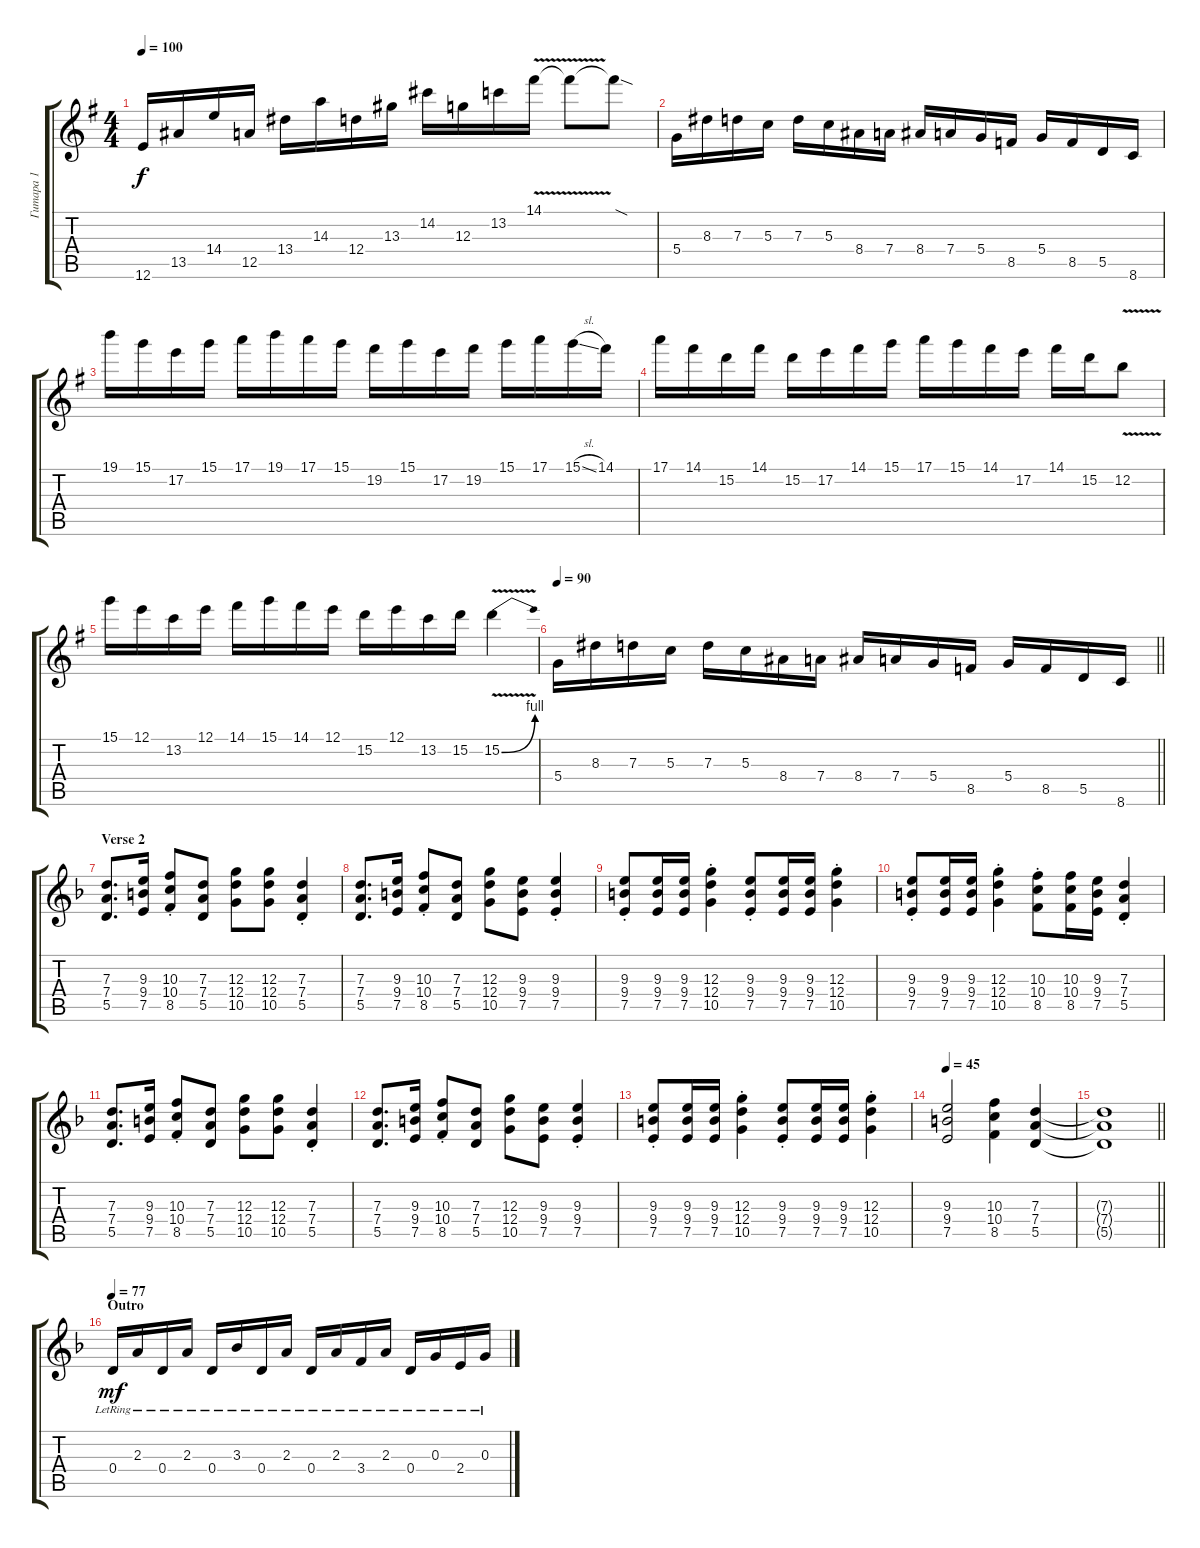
\track ("Гитара 1" "Гитара 1") {instrument distortionguitar}
\staff {score tabs}
\tuning (E4 B3 G3 D3 A2 E2) {hide}
\ts (4 4)
\tempo 100
\clef g2
\ks eminor
12.6.16{dy f} 13.5.16 14.4.16 12.5.16 13.4.16 14.3.16 12.4.16 13.3.16 14.2.16 12.3.16 13.2.16 14.1{v}.16 14.1{t}.8 14.1{sod t}.8 |
5.4.16{volume 8} 8.3.16 7.3.16 5.3.16 7.3.16 5.3.16 8.4.16 7.4.16 8.4.16 7.4.16 5.4.16 8.5.16 5.4.16 8.5.16 5.5.16 8.6.16 |
19.1.16{volume 10} 15.1.16 17.2.16 15.1.16 17.1.16 19.1.16 17.1.16 15.1.16 19.2.16 15.1.16 17.2.16 19.2.16 15.1.16 17.1.16 15.1{sl}.16 14.1.16 |
17.1.16 14.1.16 15.2.16 14.1.16 15.2.16 17.2.16 14.1.16 15.1.16 17.1.16 15.1.16 14.1.16 17.2.16 14.1.16 15.2.16 12.2{v}.8 |
15.1.16 12.1.16 13.2.16 12.1.16 14.1.16 15.1.16 14.1.16 12.1.16 15.2.16 12.1.16 13.2.16 15.2.16 15.2{be (bend 0 0 60 4) v}.4 |
\tempo 90
\barLineRight lightlight
5.4.16{volume 8} 8.3.16 7.3.16 5.3.16 7.3.16 5.3.16 8.4.16 7.4.16 8.4.16 7.4.16 5.4.16 8.5.16 5.4.16 8.5.16 5.5.16 8.6.16 |
\section ("" "Verse 2")
\ks dminor
(7.3 7.4 5.5).8{d} (9.3 9.4 7.5).16 (10.3{st} 10.4{st} 8.5{st}).8 (7.3 7.4 5.5).8 (12.3 12.4 10.5).8 (12.3 12.4 10.5).8 (7.3{st} 7.4{st} 5.5{st}).4 |
(7.3 7.4 5.5).8{d} (9.3 9.4 7.5).16 (10.3{st} 10.4{st} 8.5{st}).8 (7.3 7.4 5.5).8 (12.3 12.4 10.5).8 (9.3 9.4 7.5).8 (9.3{st} 9.4{st} 7.5{st}).4 |
(9.3{st} 9.4{st} 7.5{st}).8 (9.3 9.4 7.5).16 (9.3 9.4 7.5).16 (12.3{st} 12.4{st} 10.5{st}).4 (9.3{st} 9.4{st} 7.5{st}).8 (9.3 9.4 7.5).16 (9.3 9.4 7.5).16 (12.3{st} 12.4{st} 10.5{st}).4 |
(9.3{st} 9.4{st} 7.5{st}).8 (9.3 9.4 7.5).16 (9.3 9.4 7.5).16 (12.3{st} 12.4{st} 10.5{st}).4 (10.3{st} 10.4{st} 8.5{st}).8 (10.3 10.4 8.5).16 (9.3 9.4 7.5).16 (7.3{st} 7.4{st} 5.5{st}).4 |
(7.3 7.4 5.5).8{d} (9.3 9.4 7.5).16 (10.3{st} 10.4{st} 8.5{st}).8 (7.3 7.4 5.5).8 (12.3 12.4 10.5).8 (12.3 12.4 10.5).8 (7.3{st} 7.4{st} 5.5{st}).4 |
(7.3 7.4 5.5).8{d} (9.3 9.4 7.5).16 (10.3{st} 10.4{st} 8.5{st}).8 (7.3 7.4 5.5).8 (12.3 12.4 10.5).8 (9.3 9.4 7.5).8 (9.3{st} 9.4{st} 7.5{st}).4 |
(9.3{st} 9.4{st} 7.5{st}).8 (9.3 9.4 7.5).16 (9.3 9.4 7.5).16 (12.3{st} 12.4{st} 10.5{st}).4 (9.3{st} 9.4{st} 7.5{st}).8 (9.3 9.4 7.5).16 (9.3 9.4 7.5).16 (12.3{st} 12.4{st} 10.5{st}).4 |
\tempo 45
(9.3 9.4 7.5).2 (10.3 10.4 8.5).4 (7.3 7.4 5.5).4 |
\barLineRight lightlight
(7.3{t} 7.4{t} 5.5{t}).1 |
\section ("" "Outro")
\tempo 77
0.4{lr}.16{dy mf instrument electricguitarclean} 2.3{lr}.16 0.4{lr}.16 2.3{lr}.16 0.4{lr}.16 3.3{lr}.16 0.4{lr}.16 2.3{lr}.16 0.4{lr}.16 2.3{lr}.16 3.4{lr}.16 2.3{lr}.16 0.4{lr}.16 0.3{lr}.16 2.4{lr}.16 0.3{lr}.16
